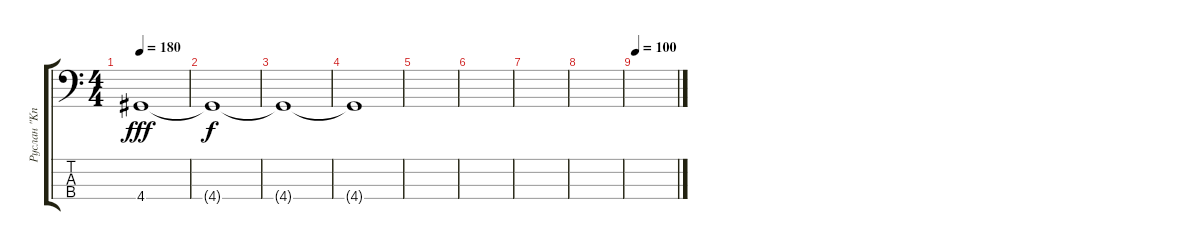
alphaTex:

\track ("Руслан \"Kniaz\"" "Руслан \"Kn") {instrument electricbassfinger}
\staff {score tabs}
\tuning (G2 D2 A1 E1) {hide}
\ts (4 4)
\tempo 180
\clef f4
\ks c
4.4.1{dy fff} |
4.4{t}.1{dy f} |
4.4{t}.1 |
4.4{t}.1 |
|
|
|
|
\tempo 100
